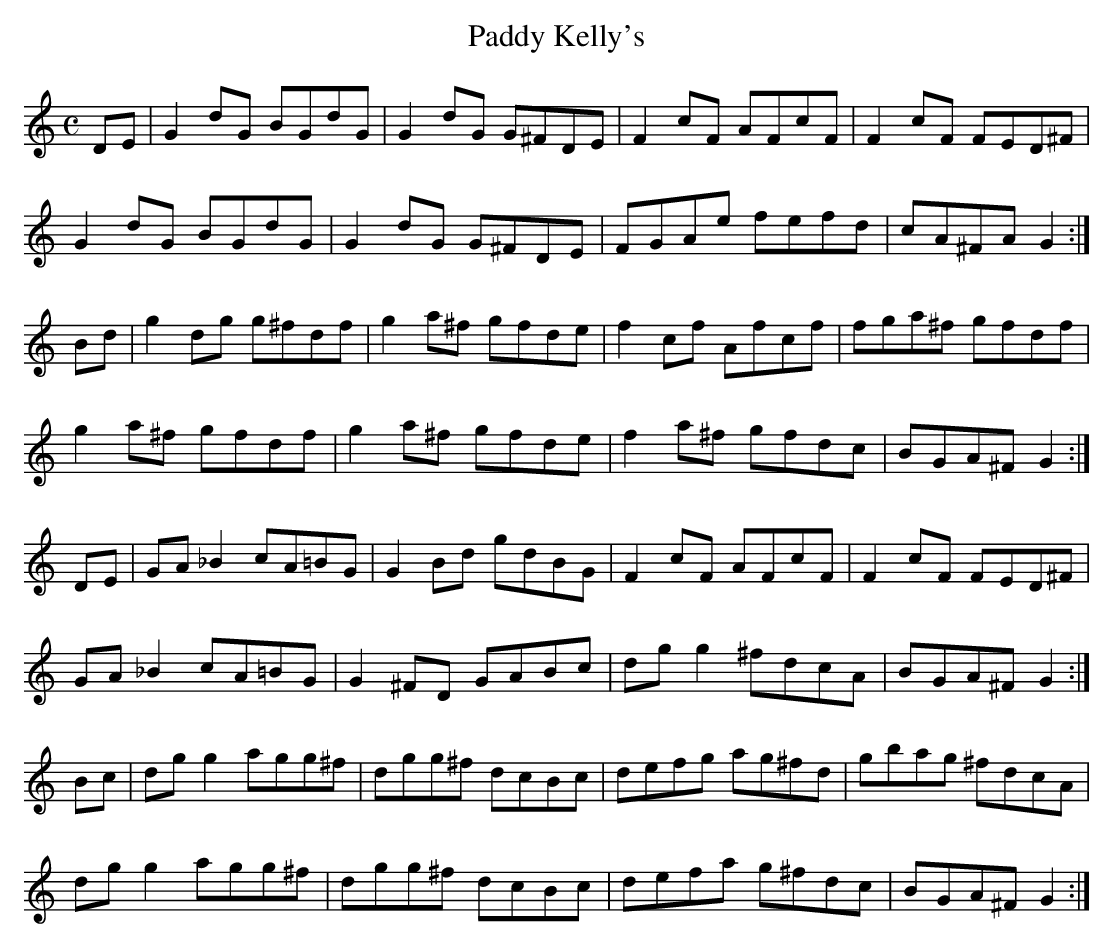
X:1
T:Paddy Kelly's
M:C
L:1/8
K:G Mixolydian
DE|G2dG BGdG|G2dG G^FDE|F2cF AFcF|F2cF FED^F|!
G2dG BGdG|G2dG G^FDE|FGAe fefd|cA^FA G2:|!
Bd|g2dg g^fdf|g2a^f gfde|f2cf Afcf|fga^f gfdf|!
g2a^f gfdf|g2a^f gfde|f2a^f gfdc|BGA^F G2:|!
DE|GA_B2 cA=BG|G2Bd gdBG|F2cF AFcF|F2cF FED^F|!
GA_B2 cA=BG|G2^FD GABc|dgg2 ^fdcA|BGA^F G2:|!
Bc|dgg2 agg^f|dgg^f dcBc|defg ag^fd|gbag ^fdcA|!
dgg2 agg^f|dgg^f dcBc|defa g^fdc|BGA^F G2:|!
